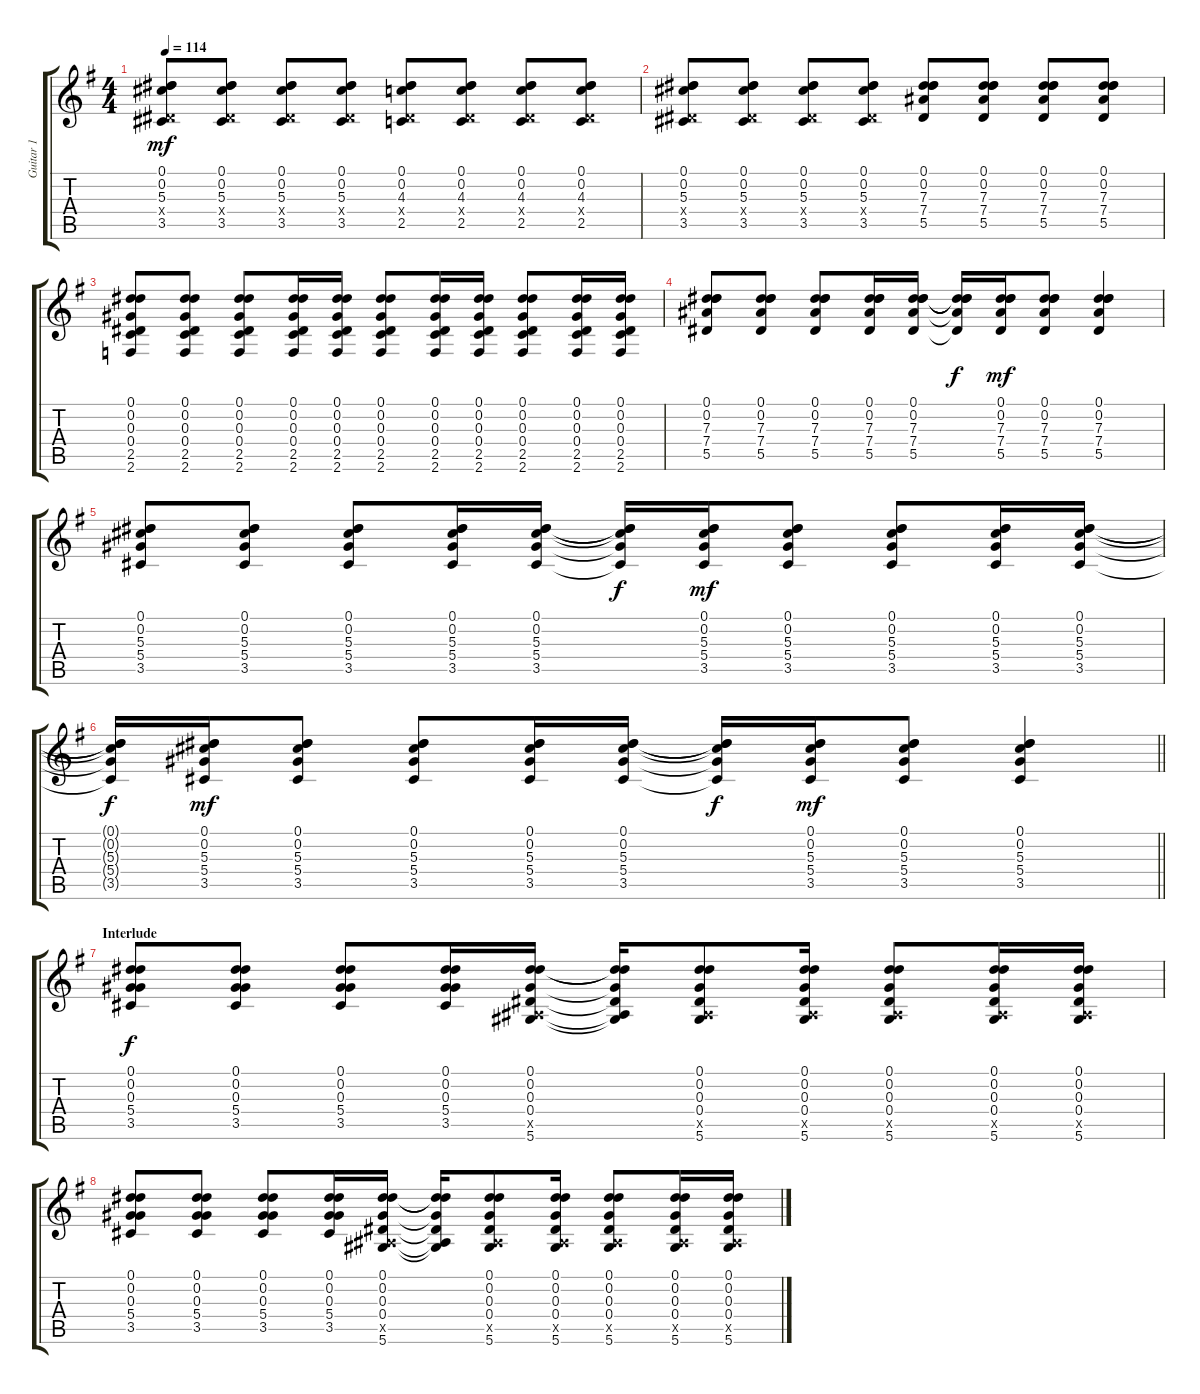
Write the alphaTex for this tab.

\track ("Guitar 1" "Guitar 1") {instrument acousticguitarsteel}
\staff {score tabs}
\tuning (Eb4 Eb4 Ab3 Eb3 Bb2 Eb2) {hide}
\ts (4 4)
\tempo 114
\clef g2
\ks g
(0.1 0.2 5.3 0.4{x} 3.5).8{dy mf} (0.1 0.2 5.3 0.4{x} 3.5).8 (0.1 0.2 5.3 0.4{x} 3.5).8 (0.1 0.2 5.3 0.4{x} 3.5).8 (0.1 0.2 4.3 0.4{x} 2.5).8 (0.1 0.2 4.3 0.4{x} 2.5).8 (0.1 0.2 4.3 0.4{x} 2.5).8 (0.1 0.2 4.3 0.4{x} 2.5).8 |
(0.1 0.2 5.3 0.4{x} 3.5).8 (0.1 0.2 5.3 0.4{x} 3.5).8 (0.1 0.2 5.3 0.4{x} 3.5).8 (0.1 0.2 5.3 0.4{x} 3.5).8 (0.1 0.2 7.3 7.4 5.5).8 (0.1 0.2 7.3 7.4 5.5).8 (0.1 0.2 7.3 7.4 5.5).8 (0.1 0.2 7.3 7.4 5.5).8 |
(0.1 0.2 0.3 0.4 2.5 2.6).8 (0.1 0.2 0.3 0.4 2.5 2.6).8 (0.1 0.2 0.3 0.4 2.5 2.6).8 (0.1 0.2 0.3 0.4 2.5 2.6).16 (0.1 0.2 0.3 0.4 2.5 2.6).16 (0.1 0.2 0.3 0.4 2.5 2.6).8 (0.1 0.2 0.3 0.4 2.5 2.6).16 (0.1 0.2 0.3 0.4 2.5 2.6).16 (0.1 0.2 0.3 0.4 2.5 2.6).8 (0.1 0.2 0.3 0.4 2.5 2.6).16 (0.1 0.2 0.3 0.4 2.5 2.6).16 |
(0.1 0.2 7.3 7.4 5.5).8 (0.1 0.2 7.3 7.4 5.5).8 (0.1 0.2 7.3 7.4 5.5).8 (0.1 0.2 7.3 7.4 5.5).16 (0.1 0.2 7.3 7.4 5.5).16 (0.1{t} 0.2{t} 7.3{t} 7.4{t} 5.5{t}).16{dy f} (0.1 0.2 7.3 7.4 5.5).16{dy mf} (0.1 0.2 7.3 7.4 5.5).8 (0.1 0.2 7.3 7.4 5.5).4 |
(0.1 0.2 5.3 5.4 3.5).8 (0.1 0.2 5.3 5.4 3.5).8 (0.1 0.2 5.3 5.4 3.5).8 (0.1 0.2 5.3 5.4 3.5).16 (0.1 0.2 5.3 5.4 3.5).16 (0.1{t} 0.2{t} 5.3{t} 5.4{t} 3.5{t}).16{dy f} (0.1 0.2 5.3 5.4 3.5).16{dy mf} (0.1 0.2 5.3 5.4 3.5).8 (0.1 0.2 5.3 5.4 3.5).8 (0.1 0.2 5.3 5.4 3.5).16 (0.1 0.2 5.3 5.4 3.5).16 |
\barLineRight lightlight
(0.1{t} 0.2{t} 5.3{t} 5.4{t} 3.5{t}).16{dy f} (0.1 0.2 5.3 5.4 3.5).16{dy mf} (0.1 0.2 5.3 5.4 3.5).8 (0.1 0.2 5.3 5.4 3.5).8 (0.1 0.2 5.3 5.4 3.5).16 (0.1 0.2 5.3 5.4 3.5).16 (0.1{t} 0.2{t} 5.3{t} 5.4{t} 3.5{t}).16{dy f} (0.1 0.2 5.3 5.4 3.5).16{dy mf} (0.1 0.2 5.3 5.4 3.5).8 (0.1 0.2 5.3 5.4 3.5).4 |
\section ("" "Interlude")
(0.1 0.2 0.3 5.4 3.5).8{dy f} (0.1 0.2 0.3 5.4 3.5).8 (0.1 0.2 0.3 5.4 3.5).8 (0.1 0.2 0.3 5.4 3.5).16 (0.1 0.2 0.3 0.4 0.5{x} 5.6).16 (0.1{t} 0.2{t} 0.3{t} 0.4{t} 0.5{t} 5.6{t}).16 (0.1 0.2 0.3 0.4 0.5{x} 5.6).8 (0.1 0.2 0.3 0.4 0.5{x} 5.6).16 (0.1 0.2 0.3 0.4 0.5{x} 5.6).8 (0.1 0.2 0.3 0.4 0.5{x} 5.6).16 (0.1 0.2 0.3 0.4 0.5{x} 5.6).16 |
(0.1 0.2 0.3 5.4 3.5).8 (0.1 0.2 0.3 5.4 3.5).8 (0.1 0.2 0.3 5.4 3.5).8 (0.1 0.2 0.3 5.4 3.5).16 (0.1 0.2 0.3 0.4 0.5{x} 5.6).16 (0.1{t} 0.2{t} 0.3{t} 0.4{t} 0.5{t} 5.6{t}).16 (0.1 0.2 0.3 0.4 0.5{x} 5.6).8 (0.1 0.2 0.3 0.4 0.5{x} 5.6).16 (0.1 0.2 0.3 0.4 0.5{x} 5.6).8 (0.1 0.2 0.3 0.4 0.5{x} 5.6).16 (0.1 0.2 0.3 0.4 0.5{x} 5.6).16
